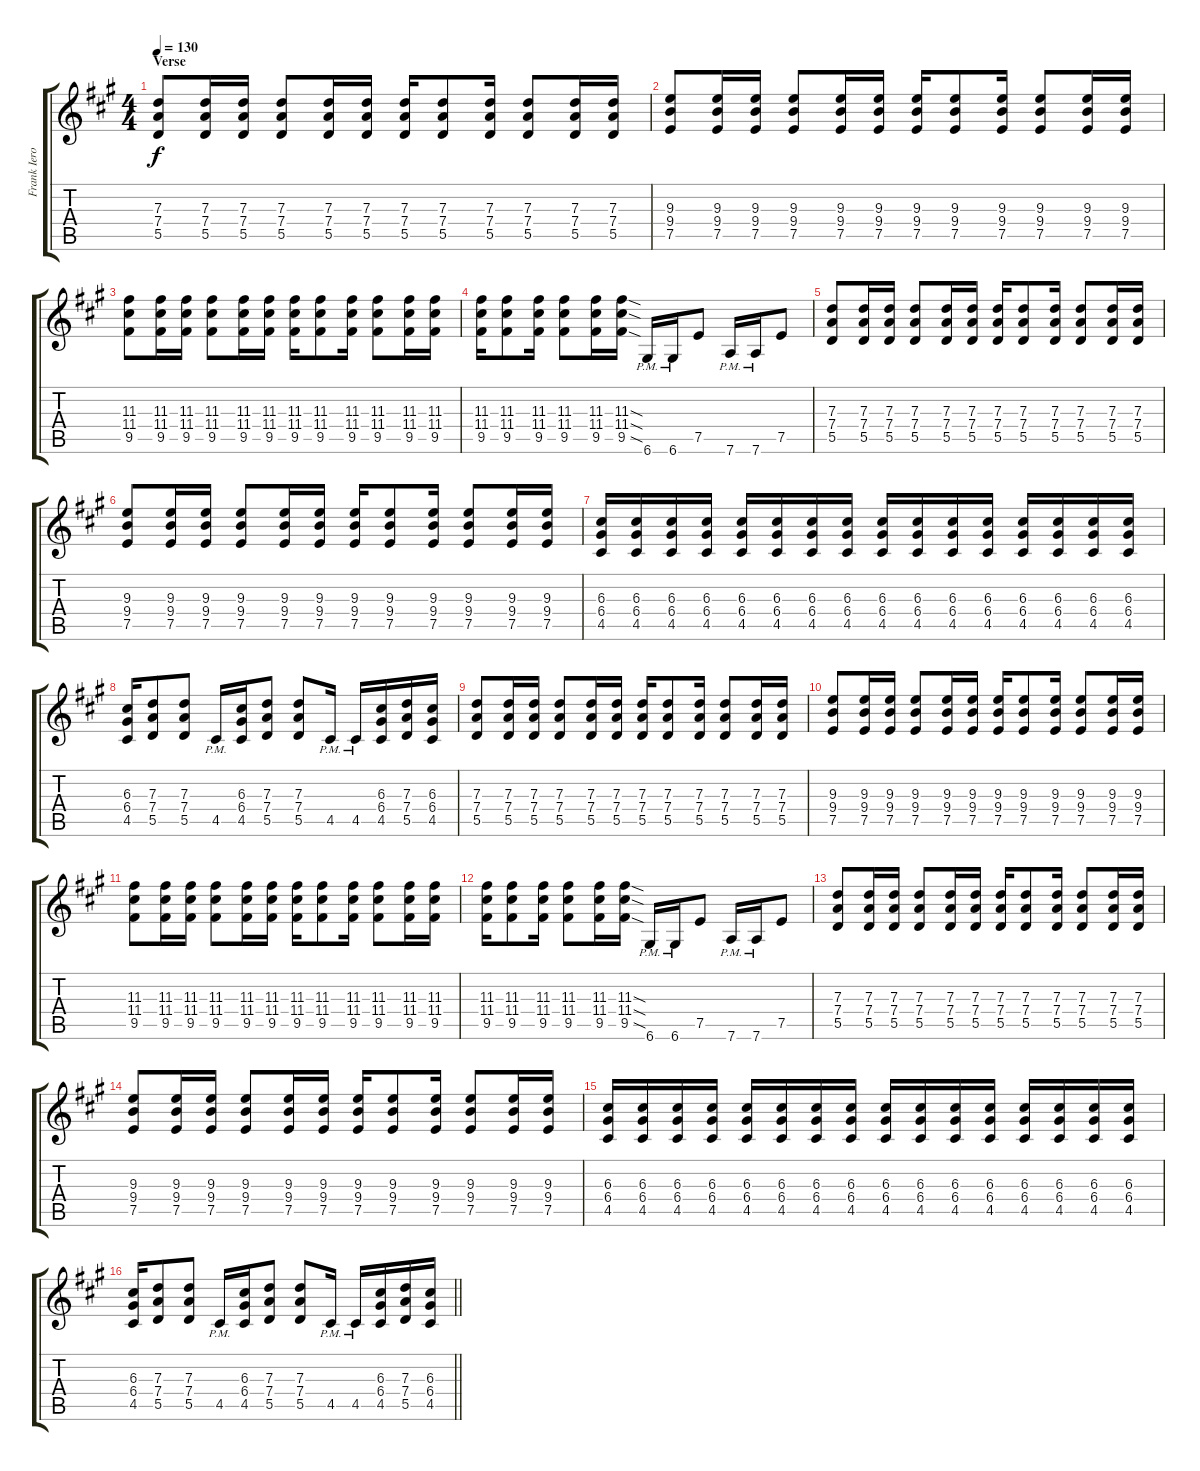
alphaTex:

\track ("Frank Iero" "Frank Iero") {instrument distortionguitar}
\staff {score tabs}
\tuning (E4 B3 G3 D3 A2 D2) {hide}
\ts (4 4)
\section ("" "Verse")
\tempo 130
\clef g2
\ks a
(7.3 7.4 5.5).8{dy f} (7.3 7.4 5.5).16 (7.3 7.4 5.5).16 (7.3 7.4 5.5).8 (7.3 7.4 5.5).16 (7.3 7.4 5.5).16 (7.3 7.4 5.5).16 (7.3 7.4 5.5).8 (7.3 7.4 5.5).16 (7.3 7.4 5.5).8 (7.3 7.4 5.5).16 (7.3 7.4 5.5).16 |
(9.3 9.4 7.5).8 (9.3 9.4 7.5).16 (9.3 9.4 7.5).16 (9.3 9.4 7.5).8 (9.3 9.4 7.5).16 (9.3 9.4 7.5).16 (9.3 9.4 7.5).16 (9.3 9.4 7.5).8 (9.3 9.4 7.5).16 (9.3 9.4 7.5).8 (9.3 9.4 7.5).16 (9.3 9.4 7.5).16 |
(11.3 11.4 9.5).8 (11.3 11.4 9.5).16 (11.3 11.4 9.5).16 (11.3 11.4 9.5).8 (11.3 11.4 9.5).16 (11.3 11.4 9.5).16 (11.3 11.4 9.5).16 (11.3 11.4 9.5).8 (11.3 11.4 9.5).16 (11.3 11.4 9.5).8 (11.3 11.4 9.5).16 (11.3 11.4 9.5).16 |
(11.3 11.4 9.5).16 (11.3 11.4 9.5).8 (11.3 11.4 9.5).16 (11.3 11.4 9.5).8 (11.3 11.4 9.5).16 (11.3{sod} 11.4{sod} 9.5{sod}).16 6.6{pm}.16 6.6{pm}.16 7.5.8 7.6{pm}.16 7.6{pm}.16 7.5.8 |
(7.3 7.4 5.5).8 (7.3 7.4 5.5).16 (7.3 7.4 5.5).16 (7.3 7.4 5.5).8 (7.3 7.4 5.5).16 (7.3 7.4 5.5).16 (7.3 7.4 5.5).16 (7.3 7.4 5.5).8 (7.3 7.4 5.5).16 (7.3 7.4 5.5).8 (7.3 7.4 5.5).16 (7.3 7.4 5.5).16 |
(9.3 9.4 7.5).8 (9.3 9.4 7.5).16 (9.3 9.4 7.5).16 (9.3 9.4 7.5).8 (9.3 9.4 7.5).16 (9.3 9.4 7.5).16 (9.3 9.4 7.5).16 (9.3 9.4 7.5).8 (9.3 9.4 7.5).16 (9.3 9.4 7.5).8 (9.3 9.4 7.5).16 (9.3 9.4 7.5).16 |
(6.3 6.4 4.5).16 (6.3 6.4 4.5).16 (6.3 6.4 4.5).16 (6.3 6.4 4.5).16 (6.3 6.4 4.5).16 (6.3 6.4 4.5).16 (6.3 6.4 4.5).16 (6.3 6.4 4.5).16 (6.3 6.4 4.5).16 (6.3 6.4 4.5).16 (6.3 6.4 4.5).16 (6.3 6.4 4.5).16 (6.3 6.4 4.5).16 (6.3 6.4 4.5).16 (6.3 6.4 4.5).16 (6.3 6.4 4.5).16 |
(6.3 6.4 4.5).16 (7.3 7.4 5.5).8 (7.3 7.4 5.5).8 4.5{pm}.16 (6.3 6.4 4.5).16 (7.3 7.4 5.5).8 (7.3 7.4 5.5).8 4.5{pm}.16 4.5{pm}.16 (6.3 6.4 4.5).16 (7.3 7.4 5.5).16 (6.3 6.4 4.5).16 |
(7.3 7.4 5.5).8 (7.3 7.4 5.5).16 (7.3 7.4 5.5).16 (7.3 7.4 5.5).8 (7.3 7.4 5.5).16 (7.3 7.4 5.5).16 (7.3 7.4 5.5).16 (7.3 7.4 5.5).8 (7.3 7.4 5.5).16 (7.3 7.4 5.5).8 (7.3 7.4 5.5).16 (7.3 7.4 5.5).16 |
(9.3 9.4 7.5).8 (9.3 9.4 7.5).16 (9.3 9.4 7.5).16 (9.3 9.4 7.5).8 (9.3 9.4 7.5).16 (9.3 9.4 7.5).16 (9.3 9.4 7.5).16 (9.3 9.4 7.5).8 (9.3 9.4 7.5).16 (9.3 9.4 7.5).8 (9.3 9.4 7.5).16 (9.3 9.4 7.5).16 |
(11.3 11.4 9.5).8 (11.3 11.4 9.5).16 (11.3 11.4 9.5).16 (11.3 11.4 9.5).8 (11.3 11.4 9.5).16 (11.3 11.4 9.5).16 (11.3 11.4 9.5).16 (11.3 11.4 9.5).8 (11.3 11.4 9.5).16 (11.3 11.4 9.5).8 (11.3 11.4 9.5).16 (11.3 11.4 9.5).16 |
(11.3 11.4 9.5).16 (11.3 11.4 9.5).8 (11.3 11.4 9.5).16 (11.3 11.4 9.5).8 (11.3 11.4 9.5).16 (11.3{sod} 11.4{sod} 9.5{sod}).16 6.6{pm}.16 6.6{pm}.16 7.5.8 7.6{pm}.16 7.6{pm}.16 7.5.8 |
(7.3 7.4 5.5).8 (7.3 7.4 5.5).16 (7.3 7.4 5.5).16 (7.3 7.4 5.5).8 (7.3 7.4 5.5).16 (7.3 7.4 5.5).16 (7.3 7.4 5.5).16 (7.3 7.4 5.5).8 (7.3 7.4 5.5).16 (7.3 7.4 5.5).8 (7.3 7.4 5.5).16 (7.3 7.4 5.5).16 |
(9.3 9.4 7.5).8 (9.3 9.4 7.5).16 (9.3 9.4 7.5).16 (9.3 9.4 7.5).8 (9.3 9.4 7.5).16 (9.3 9.4 7.5).16 (9.3 9.4 7.5).16 (9.3 9.4 7.5).8 (9.3 9.4 7.5).16 (9.3 9.4 7.5).8 (9.3 9.4 7.5).16 (9.3 9.4 7.5).16 |
(6.3 6.4 4.5).16 (6.3 6.4 4.5).16 (6.3 6.4 4.5).16 (6.3 6.4 4.5).16 (6.3 6.4 4.5).16 (6.3 6.4 4.5).16 (6.3 6.4 4.5).16 (6.3 6.4 4.5).16 (6.3 6.4 4.5).16 (6.3 6.4 4.5).16 (6.3 6.4 4.5).16 (6.3 6.4 4.5).16 (6.3 6.4 4.5).16 (6.3 6.4 4.5).16 (6.3 6.4 4.5).16 (6.3 6.4 4.5).16 |
\barLineRight lightlight
(6.3 6.4 4.5).16 (7.3 7.4 5.5).8 (7.3 7.4 5.5).8 4.5{pm}.16 (6.3 6.4 4.5).16 (7.3 7.4 5.5).8 (7.3 7.4 5.5).8 4.5{pm}.16 4.5{pm}.16 (6.3 6.4 4.5).16 (7.3 7.4 5.5).16 (6.3 6.4 4.5).16
